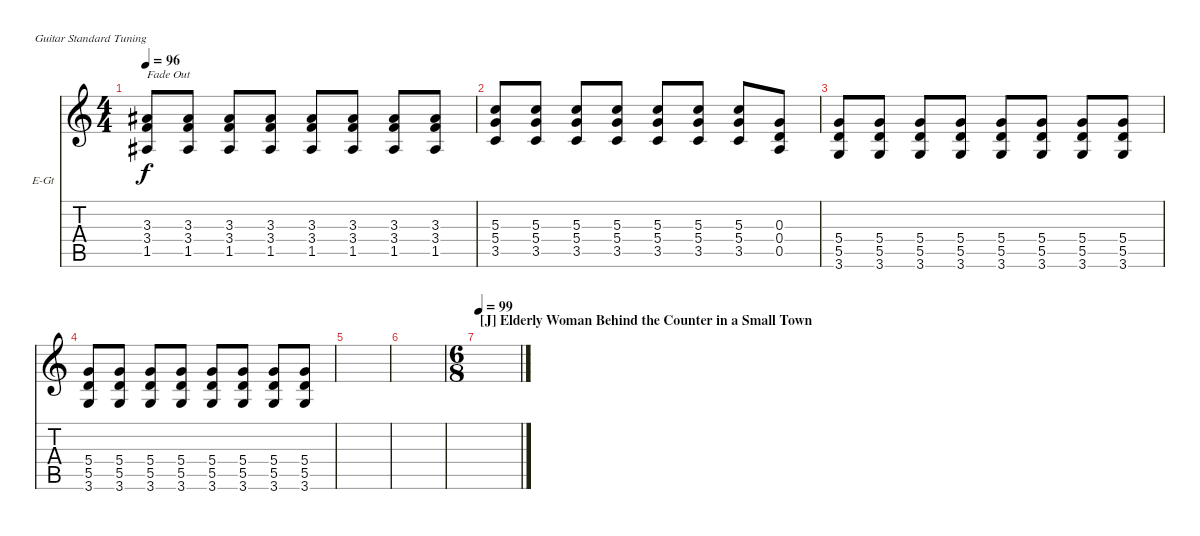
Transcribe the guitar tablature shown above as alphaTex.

\defaultSystemsLayout 4
\bracketExtendMode nobrackets
\firstSystemTrackNameOrientation horizontal
\otherSystemsTrackNameOrientation horizontal
\track ("Stone Gossard (Drive)" "E-Gt") {instrument overdrivenguitar}
\staff {score tabs}
\tuning (E4 B3 G3 D3 A2 E2)
\ts (4 4)
\tempo 96
\clef g2
\ks c
(3.3 3.4 1.5).8{txt "Fade Out" dy f} (3.3 3.4 1.5).8 (3.3 3.4 1.5).8 (3.3 3.4 1.5).8 (3.3 3.4 1.5).8 (3.3 3.4 1.5).8 (3.3 3.4 1.5).8 (3.3 3.4 1.5).8 |
(5.3 5.4 3.5).8 (5.3 5.4 3.5).8 (5.3 5.4 3.5).8 (5.3 5.4 3.5).8 (5.3 5.4 3.5).8 (5.3 5.4 3.5).8 (5.3 5.4 3.5).8 (0.3 0.4 0.5).8 |
(5.4 5.5 3.6).8 (5.4 5.5 3.6).8 (5.4 5.5 3.6).8 (5.4 5.5 3.6).8 (5.4 5.5 3.6).8 (5.4 5.5 3.6).8 (5.4 5.5 3.6).8 (5.4 5.5 3.6).8 |
(5.4 5.5 3.6).8 (5.4 5.5 3.6).8 (5.4 5.5 3.6).8 (5.4 5.5 3.6).8 (5.4 5.5 3.6).8 (5.4 5.5 3.6).8 (5.4 5.5 3.6).8 (5.4 5.5 3.6).8 |
|
|
\ts (6 8)
\section ("J" "Elderly Woman Behind the Counter in a Small Town")
\tempo 99
